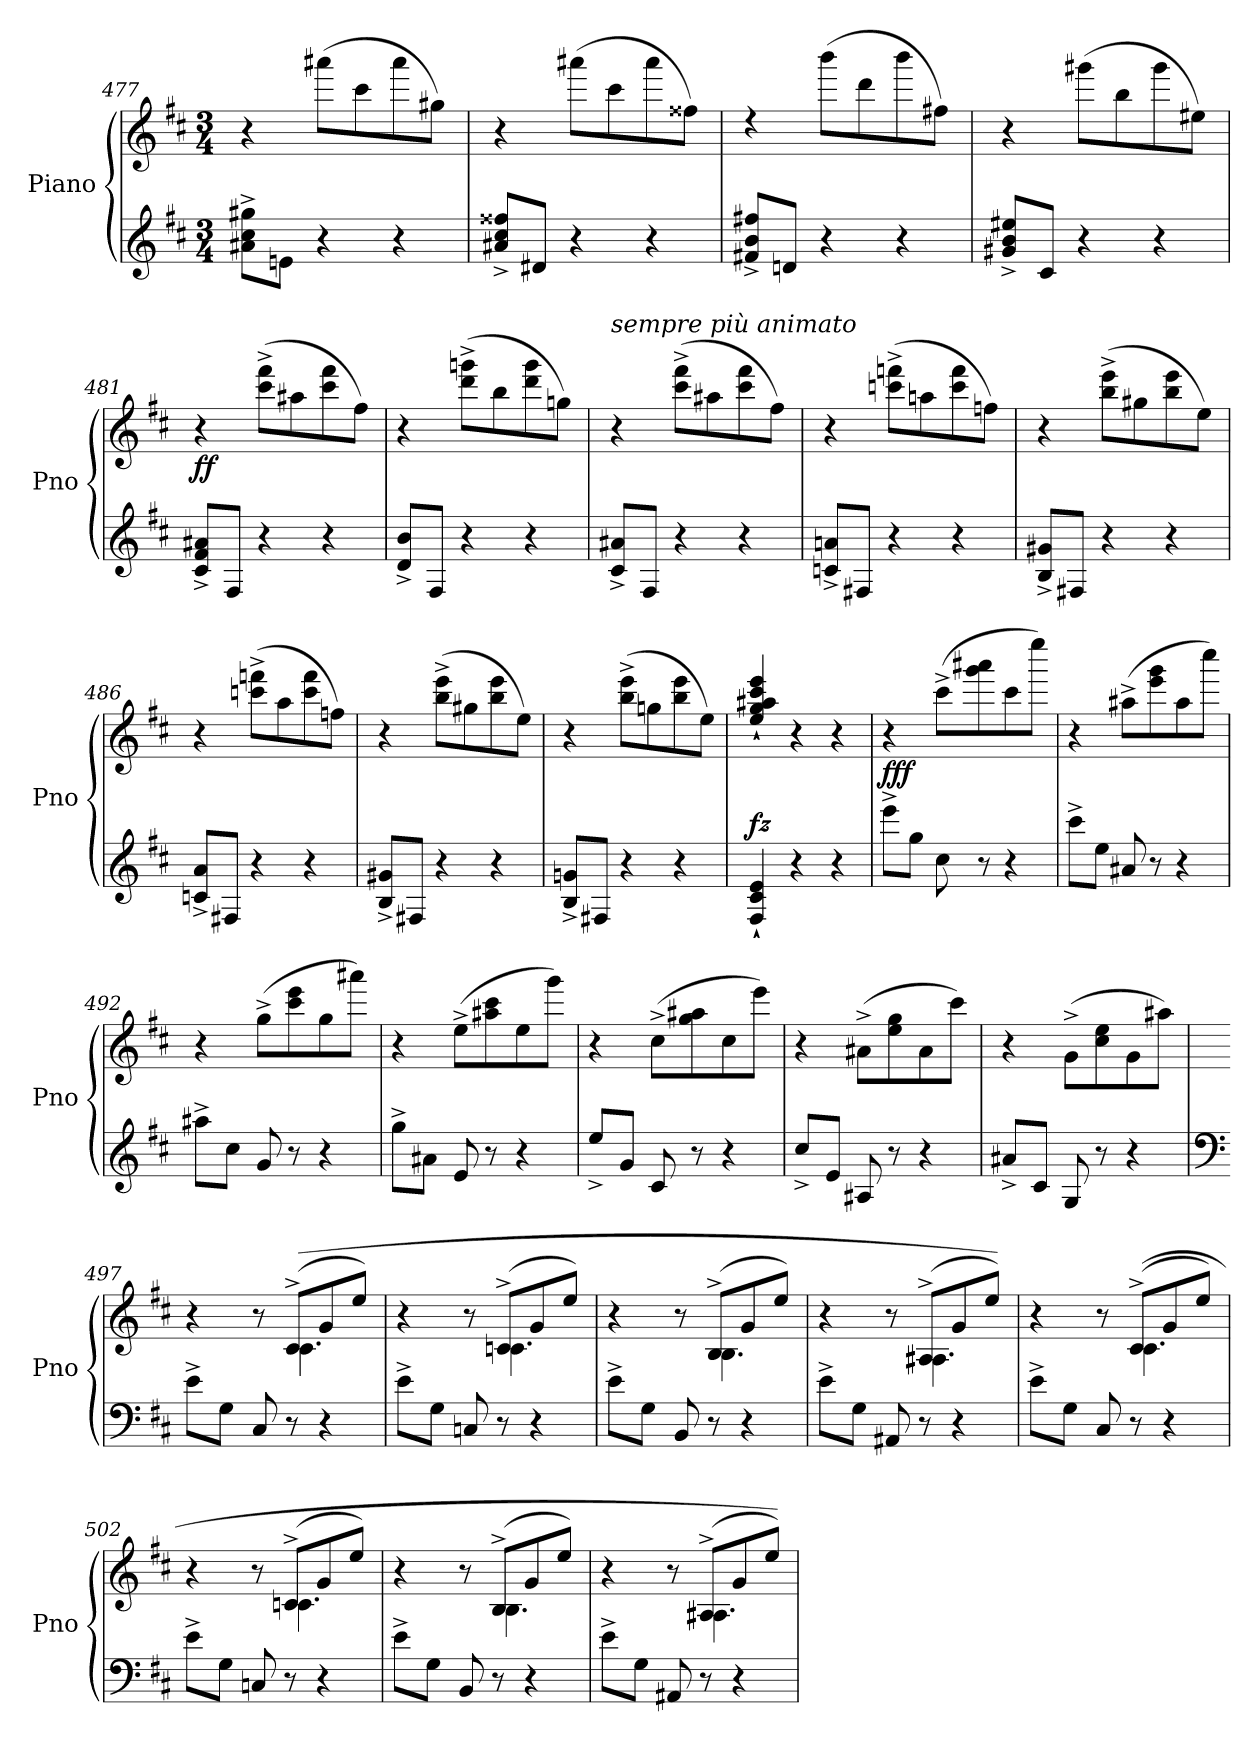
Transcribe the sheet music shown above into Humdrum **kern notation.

**kern	**kern	**dynam
*part1	*part1	*part1
*staff2	*staff1	*staff1/2
*I"Piano	*	*
*I'Pno	*	*
*clefG2	*clefG2	*
*k[f#c#]	*k[f#c#]	*
*M3/4	*M3/4	*
=477	=477	=477
8a#X\^ 8cc#\^ 8gg#X\^L	4r	.
8en\J	.	.
4r	(8aaa#X\L	.
.	8ccc#\	.
4r	8aaa#\	.
.	8gg#X\J)	.
=478	=478	=478
8a#X/^ 8cc#/^ 8ff##X/^L	4r	.
8d#X/J	.	.
4r	(8aaa#X\L	.
.	8ccc#\	.
4r	8aaa#\	.
.	8ff##X\J)	.
=479	=479	=479
8f#X/^ 8b/^ 8ff#X/^L	4rdd	.
8dn/J	.	.
4r	(8bbb\L	.
.	8ddd\	.
4r	8bbb\	.
.	8ff#X\J)	.
=480	=480	=480
8g#X/^ 8b/^ 8ee#X/^L	4r	.
8c#/J	.	.
4r	(8ggg#X\L	.
.	8bb\	.
4r	8ggg#\	.
.	8ee#X\J)	.
!!LO:LB:g=z
=481	=481	=481
!	!	!LO:DY:b
8c#/^ 8f#/^ 8a#X/^L	4r	ff
8F#/J	.	.
4r	(8ccc#\^ 8fff#\^L	.
.	8aa#X\	.
4r	8ccc#\ 8fff#\	.
.	8ff#\J)	.
=482	=482	=482
8d/^ 8b/^L	4r	.
8F#/J	.	.
4r	(8ddd\^ 8gggn\^L	.
.	8bb\	.
4r	8ddd\ 8ggg\	.
.	8ggn\J)	.
=483	=483	=483
!	!LO:TX:a:i:t=sempre più animato	!
8c#/^ 8a#X/^L	4r	.
8F#/J	.	.
4r	(8ccc#\^ 8fff#\^L	.
.	8aa#X\	.
4r	8ccc#\ 8fff#\	.
.	8ff#\J)	.
=484	=484	=484
8cn/^ 8an/^L	4r	.
8F#X/J	.	.
4r	(8cccn\^ 8fffn\^L	.
.	8aan\	.
4r	8ccc\ 8fff\	.
.	8ffn\J)	.
=485	=485	=485
8B/^ 8g#X/^L	4r	.
8F#X/J	.	.
4r	(8bb\^ 8eee\^L	.
.	8gg#X\	.
4r	8bb\ 8eee\	.
.	8ee\J)	.
=486	=486	=486
8cn/^ 8a/^L	4r	.
8F#X/J	.	.
4r	(8cccn\^ 8fffn\^L	.
.	8aa\	.
4r	8ccc\ 8fff\	.
.	8ffn\J)	.
!!LO:PB:g=z
=487	=487	=487
8B/^ 8g#X/^L	4r	.
8F#X/J	.	.
4r	(8bb\^ 8eee\^L	.
.	8gg#X\	.
4r	8bb\ 8eee\	.
.	8ee\J)	.
=488	=488	=488
8B/^ 8gn/^L	4r	.
8F#X/J	.	.
4r	(8bb\^ 8eee\^L	.
.	8ggn\	.
4r	8bb\ 8eee\	.
.	8ee\J)	.
=489	=489	=489
!	!	!LO:DY:a=2
4F#/` 4c#/` 4e/`	4ee/` 4gg/` 4aa#X/` 4ccc#/` 4eee/`	fz
4r	4r	.
4r	4r	.
=490	=490	=490
!	!	!LO:DY:a=2
8eee^\L	4r	fff
8gg\J	.	.
8cc#\	(8ccc#^\L	.
8r	8ggg\ 8aaa#X\	.
4r	8ccc#\	.
.	8eeee\J)	.
=491	=491	=491
8ccc#^\L	4r	.
8ee\J	.	.
8a#X/	(8aa#X^\L	.
8r	8eee\ 8ggg\	.
4r	8aa#\	.
.	8cccc#\J)	.
=492	=492	=492
8aa#X^\L	4r	.
8cc#\J	.	.
8g/	(8gg^\L	.
8r	8ccc#\ 8eee\	.
4r	8gg\	.
.	8aaa#X\J)	.
!!LO:LB:g=z
=493	=493	=493
8gg^\L	4r	.
8a#X\J	.	.
8e/	(>8ee^\L	.
8r	8aa#X\ 8ccc#\	.
4r	8ee\	.
.	8ggg\J)	.
=494	=494	=494
8ee^/L	4r	.
8g/J	.	.
8c#/	(8cc#^\L	.
8r	8gg\ 8aa#X\	.
4r	8cc#\	.
.	8eee\J)	.
=495	=495	=495
8cc#^/L	4r	.
8e/J	.	.
8A#X/	(8a#X^\L	.
8r	8ee\ 8gg\	.
4r	8a#\	.
.	8ccc#\J)	.
=496	=496	=496
8a#X^/L	4r	.
8c#/J	.	.
8G/	(8g^\L	.
8r	8cc#\ 8ee\	.
4r	8g\	.
.	8aa#X\J)	.
=497	=497	=497
*clefF4	*	*
*	*^	*
8e^\L	4r	4.ryy	.
8G\J	.	.	.
8C#/	8r	.	.
8r	((8c#^/L	4.c#\	.
4r	8g/	.	.
.	8ee/J)	.	.
!!LO:LB:g=z	!!
=498	=498	=498	=498
8e^\L	4r	4.ryy	.
8G\J	.	.	.
8Cn/	8r	.	.
8r	(8cn^/L	4.c\	.
4r	8g/	.	.
.	8ee/J)	.	.
!!LO:LB:g=z	!!
=499	=499	=499	=499
8e^\L	4r	4.ryy	.
8G\J	.	.	.
8BB/	8r	.	.
8r	(8B^/L	4.B\	.
4r	8g/	.	.
.	8ee/J)	.	.
=500	=500	=500	=500
8e^\L	4r	4.ryy	.
8G\J	.	.	.
8AA#X/	8r	.	.
8r	(8A#X^/L	4.A#\	.
4r	8g/	.	.
.	8ee/J))	.	.
=501	=501	=501	=501
8e^\L	4r	4.ryy	.
8G\J	.	.	.
8C#/	8r	.	.
8r	((8c#^/L	4.c#\	.
4r	8g/	.	.
.	8ee/J)	.	.
=502	=502	=502	=502
8e^\L	4r	4.ryy	.
8G\J	.	.	.
8Cn/	8r	.	.
8r	(8cn^/L	4.c\	.
4r	8g/	.	.
.	8ee/J)	.	.
=503	=503	=503	=503
8e^\L	4r	4.ryy	.
8G\J	.	.	.
8BB/	8r	.	.
8r	(8B^/L	4.B\	.
4r	8g/	.	.
.	8ee/J)	.	.
!!LO:LB:g=z	!!
=504	=504	=504	=504
8e^\L	4r	4.ryy	.
8G\J	.	.	.
8AA#X/	8r	.	.
8r	(8A#X^/L	4.A#\	.
4r	8g/	.	.
.	8ee/J))	.	.
*	*v	*v	*
=	=	=
*-	*-	*-
